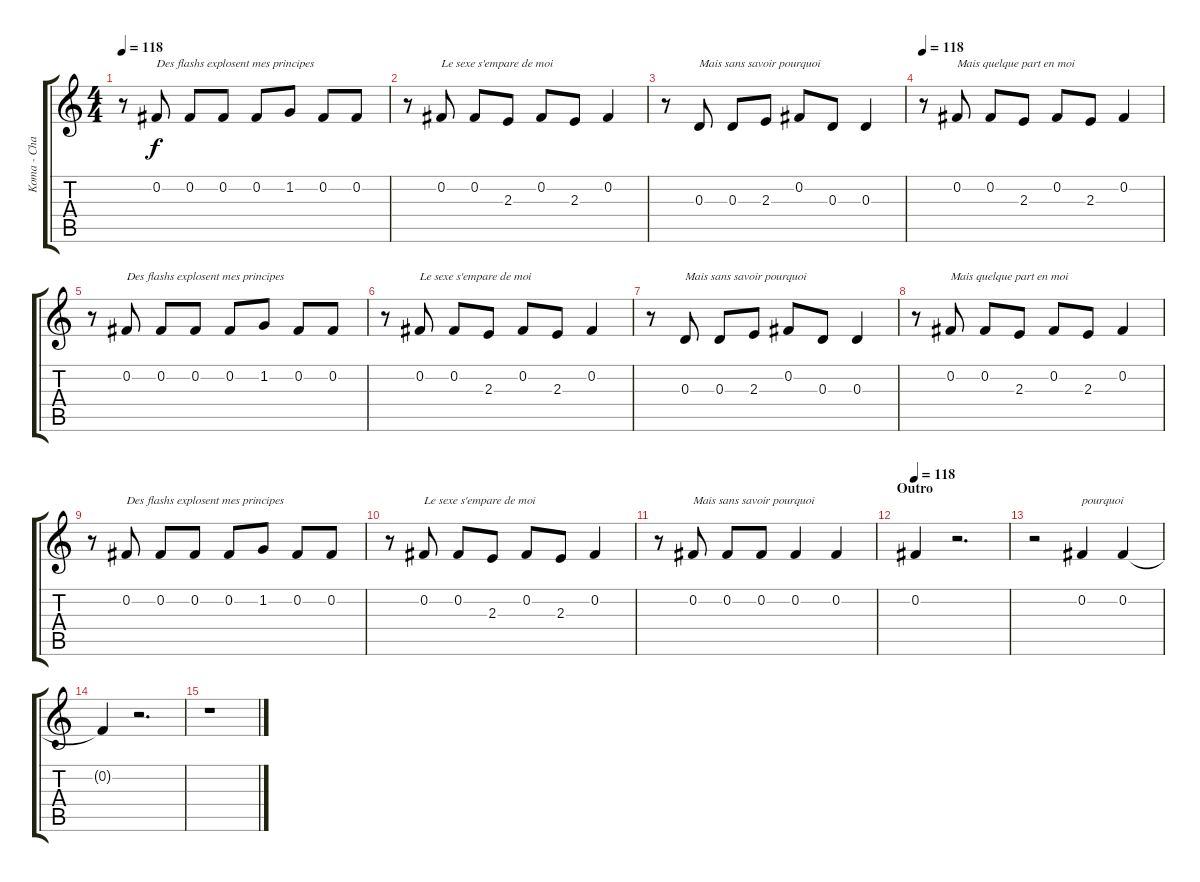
\track ("Koma - Chant" "Koma - Cha") {instrument cello}
\staff {score tabs}
\tuning (B4 Gb4 D4 A3 E3 B2) {hide}
\ts (4 4)
\tempo 118
\clef g2
\ks c
r.8{dy f} 0.2.8{txt "Des flashs explosent mes principes"} 0.2.8 0.2.8 0.2.8 1.2.8 0.2.8 0.2.8 |
r.8 0.2.8{txt "Le sexe s'empare de moi"} 0.2.8 2.3.8 0.2.8 2.3.8 0.2.4 |
r.8 0.3.8{txt "Mais sans savoir pourquoi"} 0.3.8 2.3.8 0.2.8 0.3.8 0.3.4 |
\section ("" "")
\tempo 118
r.8{volume 16 balance 8 instrument cello} 0.2.8{txt "Mais quelque part en moi"} 0.2.8 2.3.8 0.2.8 2.3.8 0.2.4 |
r.8 0.2.8{txt "Des flashs explosent mes principes"} 0.2.8 0.2.8 0.2.8 1.2.8 0.2.8 0.2.8 |
r.8 0.2.8{txt "Le sexe s'empare de moi"} 0.2.8 2.3.8 0.2.8 2.3.8 0.2.4 |
r.8 0.3.8{txt "Mais sans savoir pourquoi"} 0.3.8 2.3.8 0.2.8 0.3.8 0.3.4 |
r.8 0.2.8{txt "Mais quelque part en moi"} 0.2.8 2.3.8 0.2.8 2.3.8 0.2.4 |
r.8 0.2.8{txt "Des flashs explosent mes principes"} 0.2.8 0.2.8 0.2.8 1.2.8 0.2.8 0.2.8 |
r.8 0.2.8{txt "Le sexe s'empare de moi"} 0.2.8 2.3.8 0.2.8 2.3.8 0.2.4 |
r.8 0.2.8{txt "Mais sans savoir pourquoi"} 0.2.8 0.2.8 0.2.4 0.2.4 |
\section ("" "Outro")
\tempo 118
0.2.4{volume 16 balance 8 instrument cello} r.2{d} |
r.2 0.2.4{txt "pourquoi"} 0.2.4 |
0.2{t}.4 r.2{d} |
r.1
